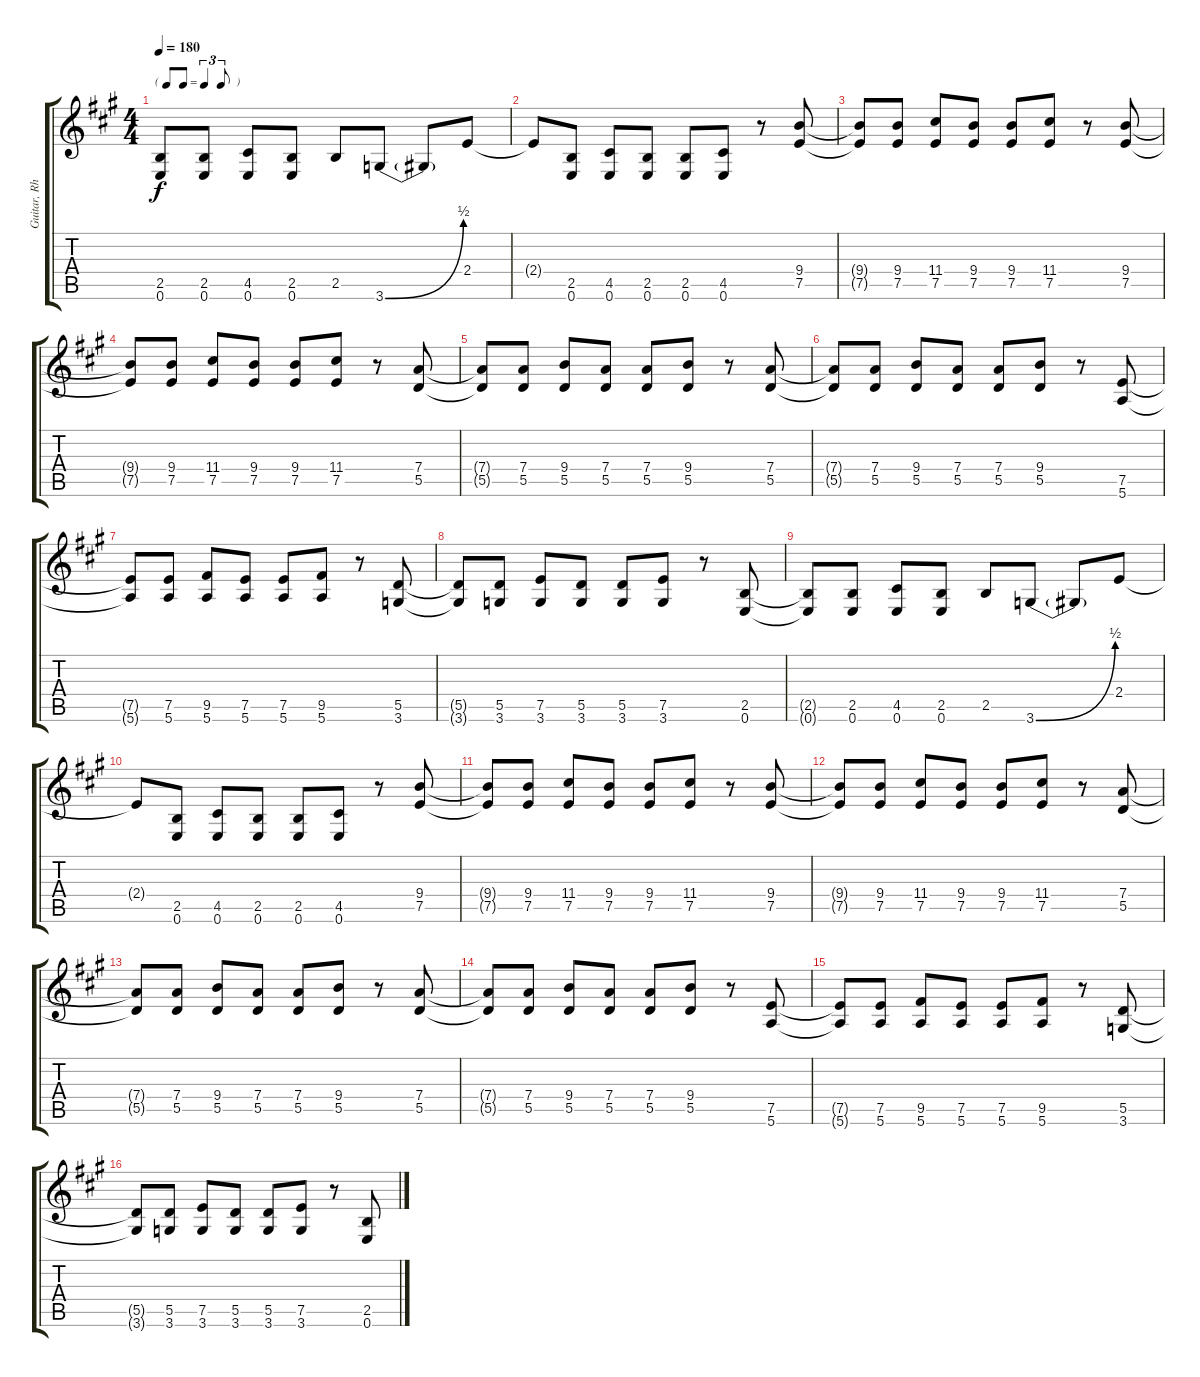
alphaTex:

\track ("Guitar, Rhythm" "Guitar, Rh") {instrument distortionguitar}
\staff {score tabs}
\tuning (E4 B3 G3 D3 A2 E2) {hide}
\ts (4 4)
\tf triplet8th
\tempo 180
\clef g2
\ks a
(2.5{t} 0.6{t}).8{dy f} (2.5 0.6).8 (4.5 0.6).8 (2.5 0.6).8 2.5.8 3.6{be (bend 0 0 60 2)}.8 3.6{t}.8 2.4.8 |
2.4{t}.8 (2.5 0.6).8 (4.5 0.6).8 (2.5 0.6).8 (2.5 0.6).8 (4.5 0.6).8 r.8 (9.4 7.5).8 |
(9.4{t} 7.5{t}).8 (9.4 7.5).8 (11.4 7.5).8 (9.4 7.5).8 (9.4 7.5).8 (11.4 7.5).8 r.8 (9.4 7.5).8 |
(9.4{t} 7.5{t}).8 (9.4 7.5).8 (11.4 7.5).8 (9.4 7.5).8 (9.4 7.5).8 (11.4 7.5).8 r.8 (7.4 5.5).8 |
(7.4{t} 5.5{t}).8 (7.4 5.5).8 (9.4 5.5).8 (7.4 5.5).8 (7.4 5.5).8 (9.4 5.5).8 r.8 (7.4 5.5).8 |
(7.4{t} 5.5{t}).8 (7.4 5.5).8 (9.4 5.5).8 (7.4 5.5).8 (7.4 5.5).8 (9.4 5.5).8 r.8 (7.5 5.6).8 |
(7.5{t} 5.6{t}).8 (7.5 5.6).8 (9.5 5.6).8 (7.5 5.6).8 (7.5 5.6).8 (9.5 5.6).8 r.8 (5.5 3.6).8 |
(5.5{t} 3.6{t}).8 (5.5 3.6).8 (7.5 3.6).8 (5.5 3.6).8 (5.5 3.6).8 (7.5 3.6).8 r.8 (2.5 0.6).8 |
(2.5{t} 0.6{t}).8 (2.5 0.6).8 (4.5 0.6).8 (2.5 0.6).8 2.5.8 3.6{be (bend 0 0 60 2)}.8 3.6{t}.8 2.4.8 |
2.4{t}.8 (2.5 0.6).8 (4.5 0.6).8 (2.5 0.6).8 (2.5 0.6).8 (4.5 0.6).8 r.8 (9.4 7.5).8 |
(9.4{t} 7.5{t}).8 (9.4 7.5).8 (11.4 7.5).8 (9.4 7.5).8 (9.4 7.5).8 (11.4 7.5).8 r.8 (9.4 7.5).8 |
(9.4{t} 7.5{t}).8 (9.4 7.5).8 (11.4 7.5).8 (9.4 7.5).8 (9.4 7.5).8 (11.4 7.5).8 r.8 (7.4 5.5).8 |
(7.4{t} 5.5{t}).8 (7.4 5.5).8 (9.4 5.5).8 (7.4 5.5).8 (7.4 5.5).8 (9.4 5.5).8 r.8 (7.4 5.5).8 |
(7.4{t} 5.5{t}).8 (7.4 5.5).8 (9.4 5.5).8 (7.4 5.5).8 (7.4 5.5).8 (9.4 5.5).8 r.8 (7.5 5.6).8 |
(7.5{t} 5.6{t}).8 (7.5 5.6).8 (9.5 5.6).8 (7.5 5.6).8 (7.5 5.6).8 (9.5 5.6).8 r.8 (5.5 3.6).8 |
(5.5{t} 3.6{t}).8 (5.5 3.6).8 (7.5 3.6).8 (5.5 3.6).8 (5.5 3.6).8 (7.5 3.6).8 r.8 (2.5 0.6).8
